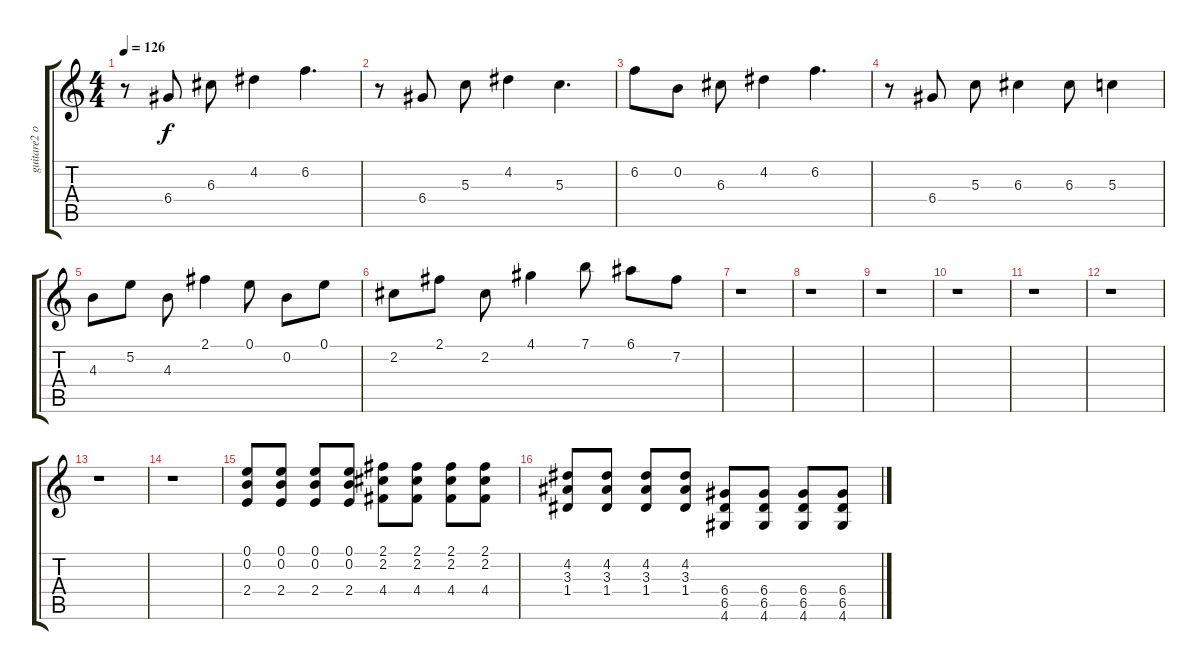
\track ("guitare2 overdrive" "guitare2 o") {instrument overdrivenguitar}
\staff {score tabs}
\tuning (E4 B3 G3 D3 A2 E2) {hide}
\ts (4 4)
\tempo 126
\clef g2
\ks c
r.8{dy f} 6.4.8 6.3.8 4.2.4 6.2.4{d} |
r.8 6.4.8 5.3.8 4.2.4 5.3.4{d} |
6.2.8 0.2.8 6.3.8 4.2.4 6.2.4{d} |
r.8 6.4.8 5.3.8 6.3.4 6.3.8 5.3.4 |
4.3.8 5.2.8 4.3.8 2.1.4 0.1.8 0.2.8 0.1.8 |
2.2.8 2.1.8 2.2.8 4.1.4 7.1.8 6.1.8 7.2.8 |
r.1 |
r.1 |
r.1 |
r.1 |
r.1 |
r.1 |
r.1 |
r.1 |
(0.1 0.2 2.4).8{instrument overdrivenguitar} (0.1 0.2 2.4).8 (0.1 0.2 2.4).8 (0.1 0.2 2.4).8 (2.1 2.2 4.4).8 (2.1 2.2 4.4).8 (2.1 2.2 4.4).8 (2.1 2.2 4.4).8 |
(4.2 3.3 1.4).8 (4.2 3.3 1.4).8 (4.2 3.3 1.4).8 (4.2 3.3 1.4).8 (6.4 6.5 4.6).8 (6.4 6.5 4.6).8 (6.4 6.5 4.6).8 (6.4 6.5 4.6).8
